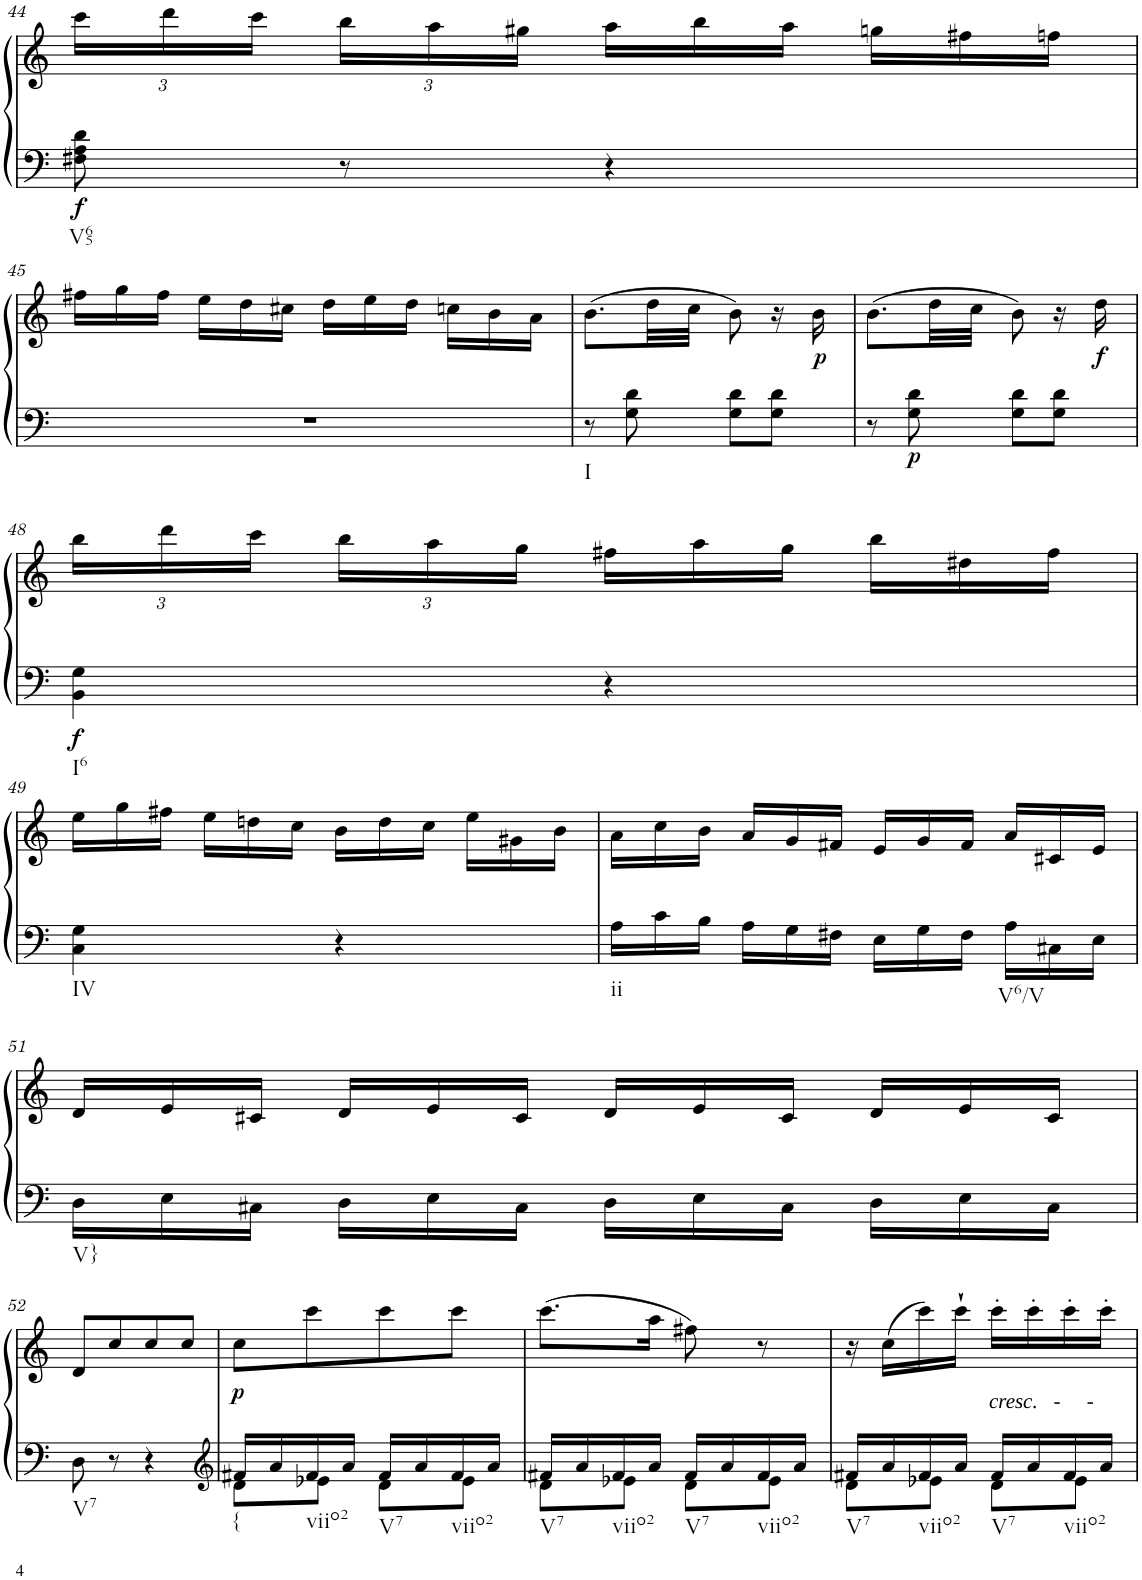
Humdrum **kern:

**kern	**kern	**dynam
*part1	*part1	*part1
*staff2	*staff1	*staff1/2
*I"Klavier linke Hand	*	*
!!LO:PB:g=z
*clefF4	*clefG2	*
*k[]	*k[]	*
*M2/4	*M2/4	*
*	*Xbrackettup	*
=44	=44	=44
!LO:TX:b:t=V65	!	!
!	!	!LO:DY:b=2
8F#X\ 8A\ 8d\	24ccc\LL	f
.	24ddd\	.
.	24ccc\JJ	.
8r	24bb\LL	.
.	24aa\	.
.	24gg#X\JJ	.
4r	24aa\LL	.
.	24bb\	.
.	24aa\JJ	.
.	24ggn\LL	.
.	24ff#X\	.
.	24ffn\JJ	.
!!LO:LB:g=z
=45	=45	=45
2r	24ff#X\LL	.
.	24gg\	.
.	24ff#\JJ	.
.	24ee\LL	.
.	24dd\	.
.	24cc#X\JJ	.
.	24dd\LL	.
.	24ee\	.
.	24dd\JJ	.
.	24ccn\LL	.
.	24b\	.
.	24a\JJ	.
=46	=46	=46
!LO:TX:b:t=I	!	!
8r	(8.b\L	.
8G\ 8d\	.	.
.	32dd\LL	.
.	32cc\JJJ	.
8G\ 8d\L	8b\)	.
8G\ 8d\J	16r	.
!	!	!LO:DY:b
.	16b\	p
=47	=47	=47
8r	(8.b\L	.
!	!	!LO:DY:b=2
8G\ 8d\	.	p
.	32dd\LL	.
.	32cc\JJJ	.
8G\ 8d\L	8b\)	.
8G\ 8d\J	16r	.
!	!	!LO:DY:b
.	16dd\	f
!!LO:LB:g=z
=48	=48	=48
!LO:TX:b:t=I6	!	!
!	!	!LO:DY:b=2
4BB\ 4G\	24bb\LL	f
.	24ddd\	.
.	24ccc\JJ	.
.	24bb\LL	.
.	24aa\	.
.	24gg\JJ	.
4r	24ff#X\LL	.
.	24aa\	.
.	24gg\JJ	.
.	24bb\LL	.
.	24dd#X\	.
.	24ff#\JJ	.
!!LO:LB:g=z
=49	=49	=49
!LO:TX:b:t=IV	!	!
4C\ 4G\	24ee\LL	.
.	24gg\	.
.	24ff#X\JJ	.
.	24ee\LL	.
.	24ddn\	.
.	24cc\JJ	.
4r	24b\LL	.
.	24dd\	.
.	24cc\JJ	.
.	24ee\LL	.
.	24g#X\	.
.	24b\JJ	.
=50	=50	=50
*Xbrackettup	*	*
!LO:TX:b:t=ii	!	!
24A\LL	24a\LL	.
24c\	24cc\	.
24B\JJ	24b\JJ	.
24A\LL	24a/LL	.
24G\	24g/	.
24F#X\JJ	24f#X/JJ	.
24E\LL	24e/LL	.
24G\	24g/	.
24F#\JJ	24f#/JJ	.
!LO:TX:b:t=V6/V	!	!
24A\LL	24a/LL	.
24C#X\	24c#X/	.
24E\JJ	24e/JJ	.
!!LO:LB:g=z
=51	=51	=51
!LO:TX:b:t=V}	!	!
24D\LL	24d/LL	.
24E\	24e/	.
24C#X\JJ	24c#X/JJ	.
24D\LL	24d/LL	.
24E\	24e/	.
24C#\JJ	24c#/JJ	.
24D\LL	24d/LL	.
24E\	24e/	.
24C#\JJ	24c#/JJ	.
24D\LL	24d/LL	.
24E\	24e/	.
24C#\JJ	24c#/JJ	.
!!LO:LB:g=z
=52	=52	=52
!LO:TX:b:t=V7	!	!
8D\	8d/L	.
8r	8cc/	.
4r	8cc/	.
.	8cc/J	.
=53	=53	=53
*clefG2	*	*
*^	*	*
!LO:TX:b:t={	!	!	!
!	!	!	!LO:DY:b
16f#X/LL	8d\L	8cc\L	p
16a/	.	.	.
!LO:TX:b:t=viio2	!	!	!
16f#/	8e-X\J	8ccc\	.
16a/JJ	.	.	.
!LO:TX:b:t=V7	!	!	!
16f#/LL	8d\L	8ccc\	.
16a/	.	.	.
!LO:TX:b:t=viio2	!	!	!
16f#/	8e-\J	8ccc\J	.
16a/JJ	.	.	.
=54	=54	=54	=54
!LO:TX:b:t=V7	!	!	!
16f#X/LL	8d\L	(8.ccc\L	.
16a/	.	.	.
!LO:TX:b:t=viio2	!	!	!
16f#/	8e-X\J	.	.
16a/JJ	.	16aa\Jk	.
!LO:TX:b:t=V7	!	!	!
16f#/LL	8d\L	8ff#X\)	.
16a/	.	.	.
!LO:TX:b:t=viio2	!	!	!
16f#/	8e-\J	8r	.
16a/JJ	.	.	.
=55	=55	=55	=55
!LO:TX:b:t=V7	!	!	!
16f#X/LL	8d\L	16r	.
16a/	.	(16cc\LL	.
!LO:TX:b:t=viio2	!	!	!
16f#/	8e-X\J	16ccc\)	.
16a/JJ	.	16ccc`\JJ	.
!	!	!LO:TX:b:i:t=cresc.   -     -	!
!LO:TX:b:t=V7	!	!	!
16f#/LL	8d\L	16ccc'\LL	.
16a/	.	16ccc'\	.
!LO:TX:b:t=viio2	!	!	!
16f#/	8e-\J	16ccc'\	.
16a/JJ	.	16ccc'\JJ	.
*v	*v	*	*
=	=	=
*-	*-	*-
